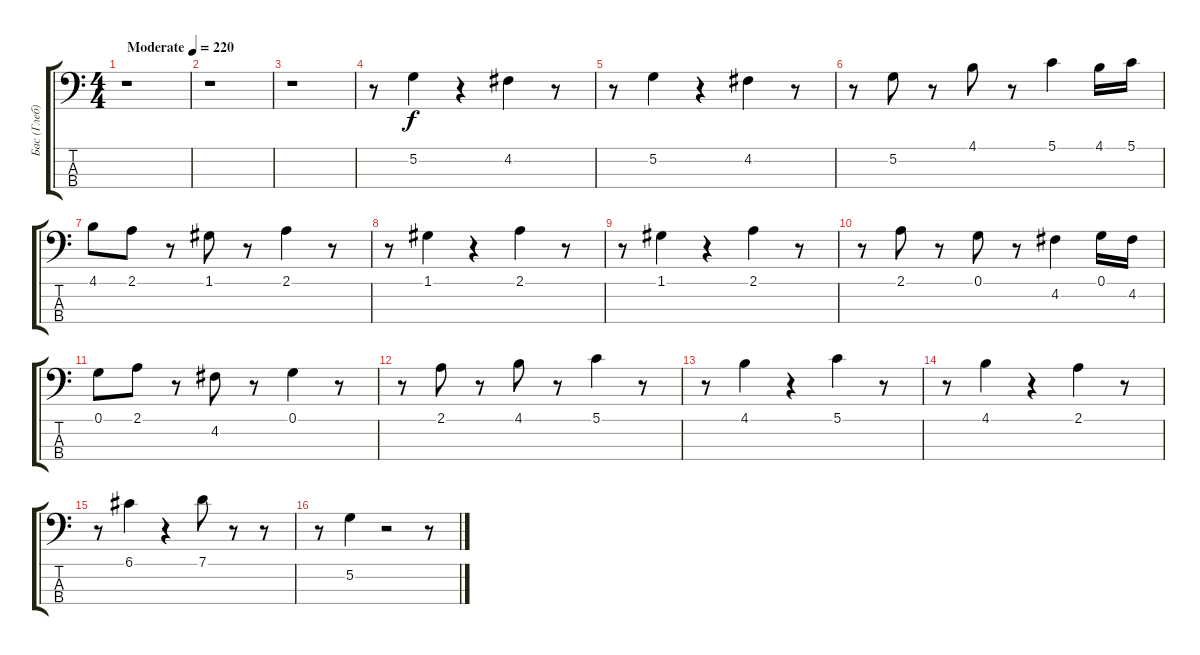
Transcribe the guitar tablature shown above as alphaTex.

\track ("Бас (Глеб)" "Бас (Глеб)") {instrument electricbassfinger}
\staff {score tabs}
\tuning (G2 D2 A1 E1) {hide}
\ts (4 4)
\tempo (220 "Moderate")
\clef f4
\ks c
r.1{dy f instrument electricbassfinger} |
r.1 |
r.1 |
r.8 5.2.4 r.4 4.2.4 r.8 |
r.8 5.2.4 r.4 4.2.4 r.8 |
r.8 5.2.8 r.8 4.1.8 r.8 5.1.4 4.1.16 5.1.16 |
4.1.8 2.1.8 r.8 1.1.8 r.8 2.1.4 r.8 |
r.8 1.1.4 r.4 2.1.4 r.8 |
r.8 1.1.4 r.4 2.1.4 r.8 |
r.8 2.1.8 r.8 0.1.8 r.8 4.2.4 0.1.16 4.2.16 |
0.1.8 2.1.8 r.8 4.2.8 r.8 0.1.4 r.8 |
r.8 2.1.8 r.8 4.1.8 r.8 5.1.4 r.8 |
r.8 4.1.4 r.4 5.1.4 r.8 |
r.8 4.1.4 r.4 2.1.4 r.8 |
r.8 6.1.4 r.4 7.1.8 r.8 r.8 |
r.8 5.2.4 r.2 r.8
